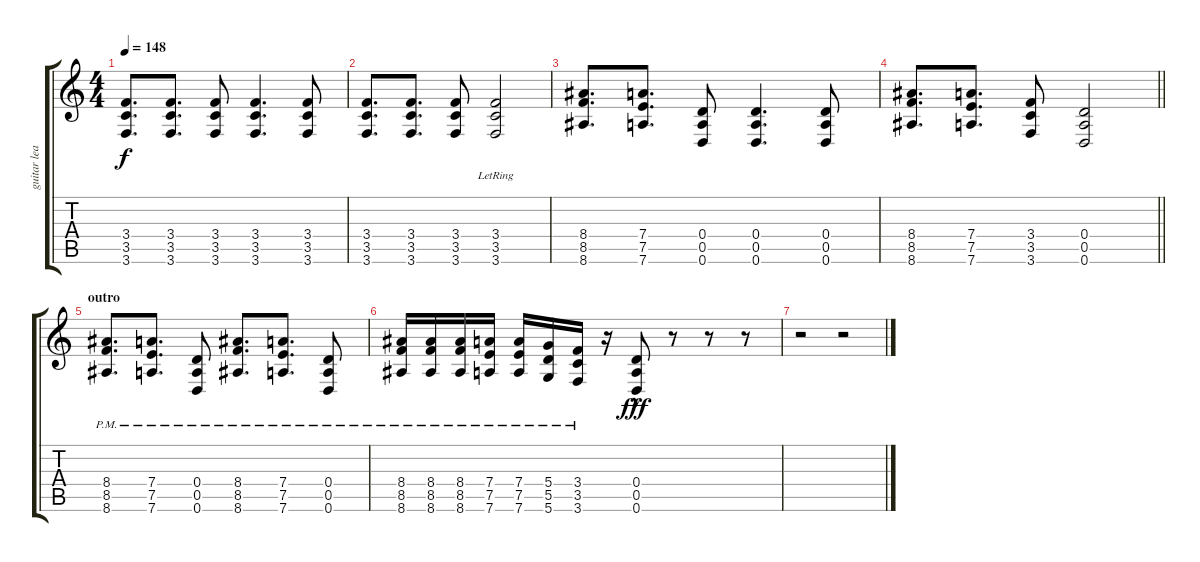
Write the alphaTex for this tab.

\track ("guitar lead" "guitar lea") {instrument overdrivenguitar}
\staff {score tabs}
\tuning (E4 B3 G3 D3 A2 D2) {hide}
\ts (4 4)
\tempo 148
\clef g2
\ks c
(3.4 3.5 3.6).8{d dy f} (3.4 3.5 3.6).8{d} (3.4 3.5 3.6).8 (3.4 3.5 3.6).4{d} (3.4 3.5 3.6).8 |
(3.4 3.5 3.6).8{d} (3.4 3.5 3.6).8{d} (3.4 3.5 3.6).8 (3.4{lr} 3.5{lr} 3.6{lr}).2 |
(8.4 8.5 8.6).8{d} (7.4 7.5 7.6).8{d} (0.4 0.5 0.6).8 (0.4 0.5 0.6).4{d} (0.4 0.5 0.6).8 |
\barLineRight lightlight
(8.4 8.5 8.6).8{d} (7.4 7.5 7.6).8{d} (3.4 3.5 3.6).8 (0.4 0.5 0.6).2 |
\section ("" "outro")
(8.4{pm} 8.5{pm} 8.6{pm}).8{d} (7.4{pm} 7.5{pm} 7.6{pm}).8{d} (0.4{pm} 0.5{pm} 0.6{pm}).8 (8.4{pm} 8.5{pm} 8.6{pm}).8{d} (7.4{pm} 7.5{pm} 7.6{pm}).8{d} (0.4{pm} 0.5{pm} 0.6{pm}).8 |
(8.4{pm} 8.5{pm} 8.6{pm}).16 (8.4{pm} 8.5{pm} 8.6{pm}).16 (8.4{pm} 8.5{pm} 8.6{pm}).16 (7.4{pm} 7.5{pm} 7.6{pm}).16 (7.4{pm} 7.5{pm} 7.6{pm}).16 (5.4{pm} 5.5{pm} 5.6{pm}).16 (3.4{pm} 3.5{pm} 3.6{pm}).16 r.16 (0.4{hac} 0.5{hac} 0.6{hac}).8{dy fff} r.8 r.8 r.8 |
r.2 r.2
